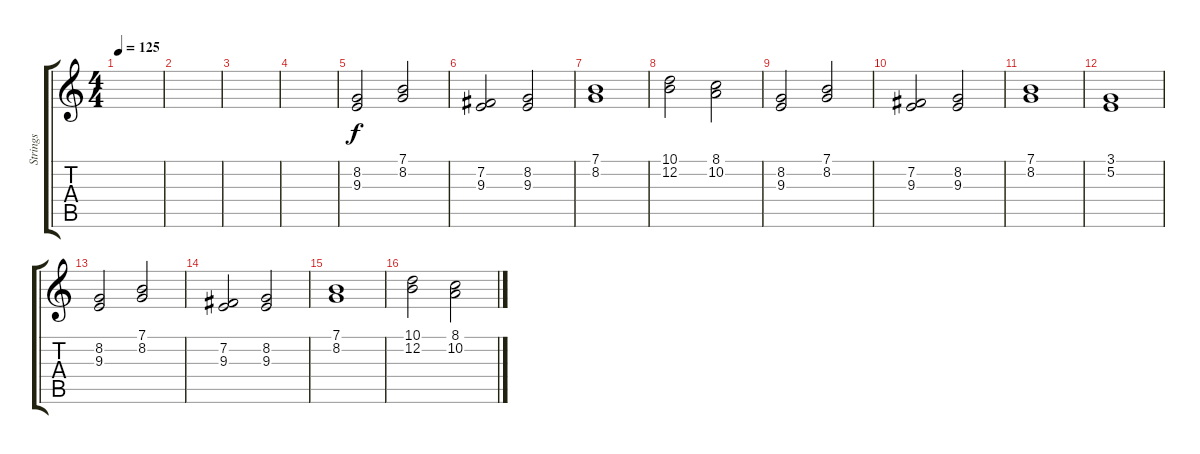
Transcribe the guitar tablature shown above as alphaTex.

\track ("Strings" "Strings") {instrument stringensemble2}
\staff {score tabs}
\tuning (E4 B3 G3 D3 A2 E2) {hide}
\ts (4 4)
\tempo 125
\clef g2
\ks c
|
|
|
|
(8.2 9.3).2 (7.1 8.2).2 |
(7.2 9.3).2 (8.2 9.3).2 |
(7.1 8.2).1 |
(10.1 12.2).2 (8.1 10.2).2 |
(8.2 9.3).2 (7.1 8.2).2 |
(7.2 9.3).2 (8.2 9.3).2 |
(7.1 8.2).1 |
(3.1 5.2).1 |
(8.2 9.3).2 (7.1 8.2).2 |
(7.2 9.3).2 (8.2 9.3).2 |
(7.1 8.2).1 |
(10.1 12.2).2 (8.1 10.2).2
